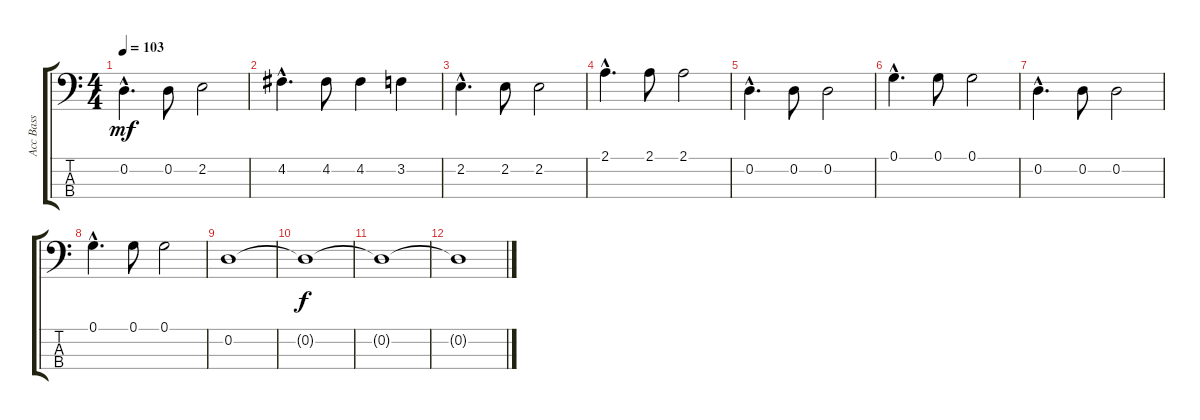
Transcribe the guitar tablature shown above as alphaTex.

\track ("Acc Bass" "Acc Bass") {instrument acousticbass}
\staff {score tabs}
\tuning (G2 D2 A1 E1) {hide}
\ts (4 4)
\tempo 103
\clef f4
\ks c
0.2{hac}.4{d dy mf} 0.2.8 2.2.2 |
4.2{hac}.4{d} 4.2.8 4.2.4 3.2.4 |
2.2{hac}.4{d} 2.2.8 2.2.2 |
2.1{hac}.4{d} 2.1.8 2.1.2 |
0.2{hac}.4{d} 0.2.8 0.2.2 |
0.1{hac}.4{d} 0.1.8 0.1.2 |
0.2{hac}.4{d} 0.2.8 0.2.2 |
0.1{hac}.4{d} 0.1.8 0.1.2 |
0.2.1 |
0.2{t}.1{dy f} |
0.2{t}.1 |
0.2{t}.1
